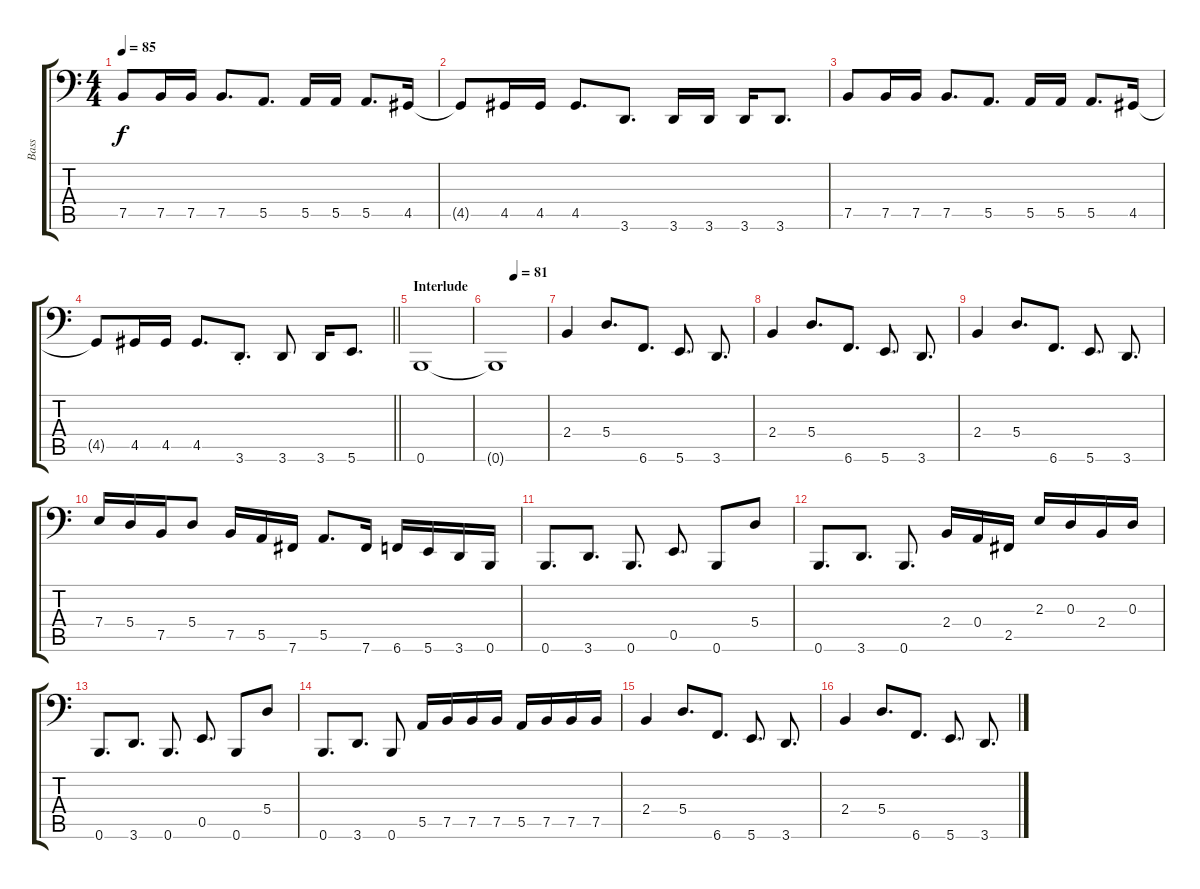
\track ("Bass" "Bass") {instrument electricbassfinger}
\staff {score tabs}
\tuning (C3 G2 D2 A1 E1 B0) {hide}
\ts (4 4)
\tempo 85
\clef f4
\ks c
7.5.8{dy f} 7.5.16 7.5.16 7.5.8{d} 5.5.8{d} 5.5.16 5.5.16 5.5.8{d} 4.5.16 |
4.5{t}.8 4.5.16 4.5.16 4.5.8{d} 3.6.8{d} 3.6.16 3.6.16 3.6.16 3.6.8{d} |
7.5.8 7.5.16 7.5.16 7.5.8{d} 5.5.8{d} 5.5.16 5.5.16 5.5.8{d} 4.5.16 |
\barLineRight lightlight
4.5{t}.8 4.5.16 4.5.16 4.5.8{d} 3.6{st}.8{d} 3.6.8 3.6.16 5.6.8{d} |
\section ("" "Interlude")
0.6.1 |
\tempo (81 0.375)
0.6{t}.1 |
2.4.4 5.4.8{d} 6.6.8{d} 5.6.8{d} 3.6.8{d} |
2.4.4 5.4.8{d} 6.6.8{d} 5.6.8{d} 3.6.8{d} |
2.4.4 5.4.8{d} 6.6.8{d} 5.6.8{d} 3.6.8{d} |
7.4.16 5.4.16 7.5.16 5.4.8 7.5.16 5.5.16 7.6.16 5.5.8{d} 7.6.16 6.6.16 5.6.16 3.6.16 0.6.16 |
0.6.8{d} 3.6.8{d} 0.6.8{d} 0.5.8{d} 0.6.8 5.4.8 |
0.6.8{d} 3.6.8{d} 0.6.8{d} 2.4.16 0.4.16 2.5.16 2.3.16 0.3.16 2.4.16 0.3.16 |
0.6.8{d} 3.6.8{d} 0.6.8{d} 0.5.8{d} 0.6.8 5.4.8 |
0.6.8{d} 3.6.8{d} 0.6.8 5.5.16 7.5.16 7.5.16 7.5.16 5.5.16 7.5.16 7.5.16 7.5.16 |
2.4.4 5.4.8{d} 6.6.8{d} 5.6.8{d} 3.6.8{d} |
2.4.4 5.4.8{d} 6.6.8{d} 5.6.8{d} 3.6.8{d}
